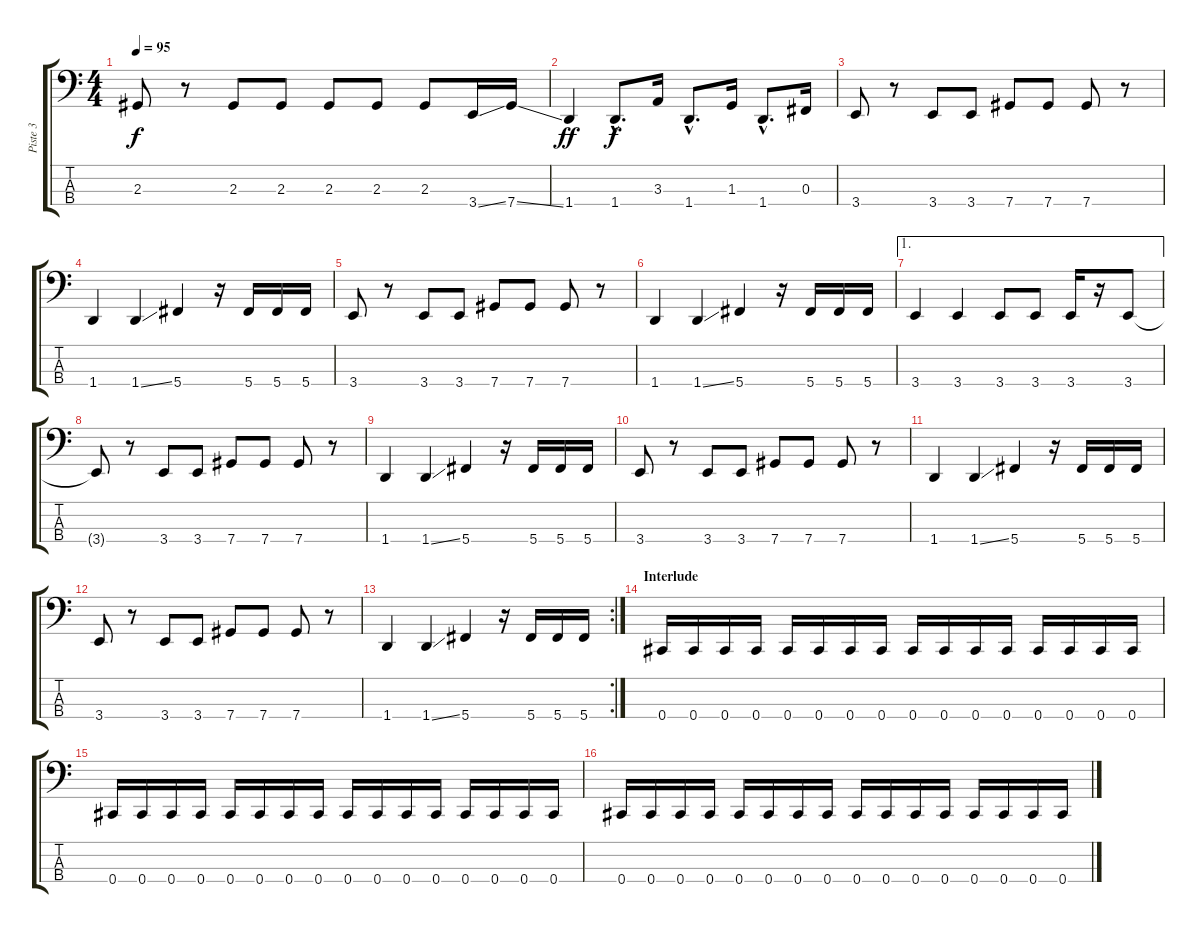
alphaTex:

\track ("Piste 3" "Piste 3") {instrument electricbassfinger}
\staff {score tabs}
\tuning (E2 B1 Gb1 Db1) {hide}
\ts (4 4)
\tempo 95
\clef f4
\ks c
2.3.8{dy f} r.8 2.3.8 2.3.8 2.3.8 2.3.8 2.3.8 3.4{ss}.16 7.4{ss}.16 |
1.4.4{dy ff} 1.4{hac}.8{d dy f} 3.3.16 1.4{hac}.8{d} 1.3.16 1.4{hac}.8{d} 0.3.16 |
3.4.8 r.8 3.4.8 3.4.8 7.4.8 7.4.8 7.4.8 r.8 |
1.4.4 1.4{ss}.4 5.4.4 r.16 5.4.16 5.4.16 5.4.16 |
3.4.8 r.8 3.4.8 3.4.8 7.4.8 7.4.8 7.4.8 r.8 |
1.4.4 1.4{ss}.4 5.4.4 r.16 5.4.16 5.4.16 5.4.16 |
\ae 1
3.4.4 3.4.4 3.4.8 3.4.8 3.4.16 r.16 3.4.8 |
3.4{t}.8 r.8 3.4.8 3.4.8 7.4.8 7.4.8 7.4.8 r.8 |
1.4.4 1.4{ss}.4 5.4.4 r.16 5.4.16 5.4.16 5.4.16 |
3.4.8 r.8 3.4.8 3.4.8 7.4.8 7.4.8 7.4.8 r.8 |
1.4.4 1.4{ss}.4 5.4.4 r.16 5.4.16 5.4.16 5.4.16 |
3.4.8 r.8 3.4.8 3.4.8 7.4.8 7.4.8 7.4.8 r.8 |
\rc 2
1.4.4 1.4{ss}.4 5.4.4 r.16 5.4.16 5.4.16 5.4.16 |
\section ("" "Interlude")
0.4.16{instrument electricbasspick} 0.4.16 0.4.16 0.4.16 0.4.16 0.4.16 0.4.16 0.4.16 0.4.16 0.4.16 0.4.16 0.4.16 0.4.16 0.4.16 0.4.16 0.4.16 |
0.4.16{instrument electricbasspick} 0.4.16 0.4.16 0.4.16 0.4.16 0.4.16 0.4.16 0.4.16 0.4.16 0.4.16 0.4.16 0.4.16 0.4.16 0.4.16 0.4.16 0.4.16 |
0.4.16{instrument electricbasspick} 0.4.16 0.4.16 0.4.16 0.4.16 0.4.16 0.4.16 0.4.16 0.4.16 0.4.16 0.4.16 0.4.16 0.4.16 0.4.16 0.4.16 0.4.16
